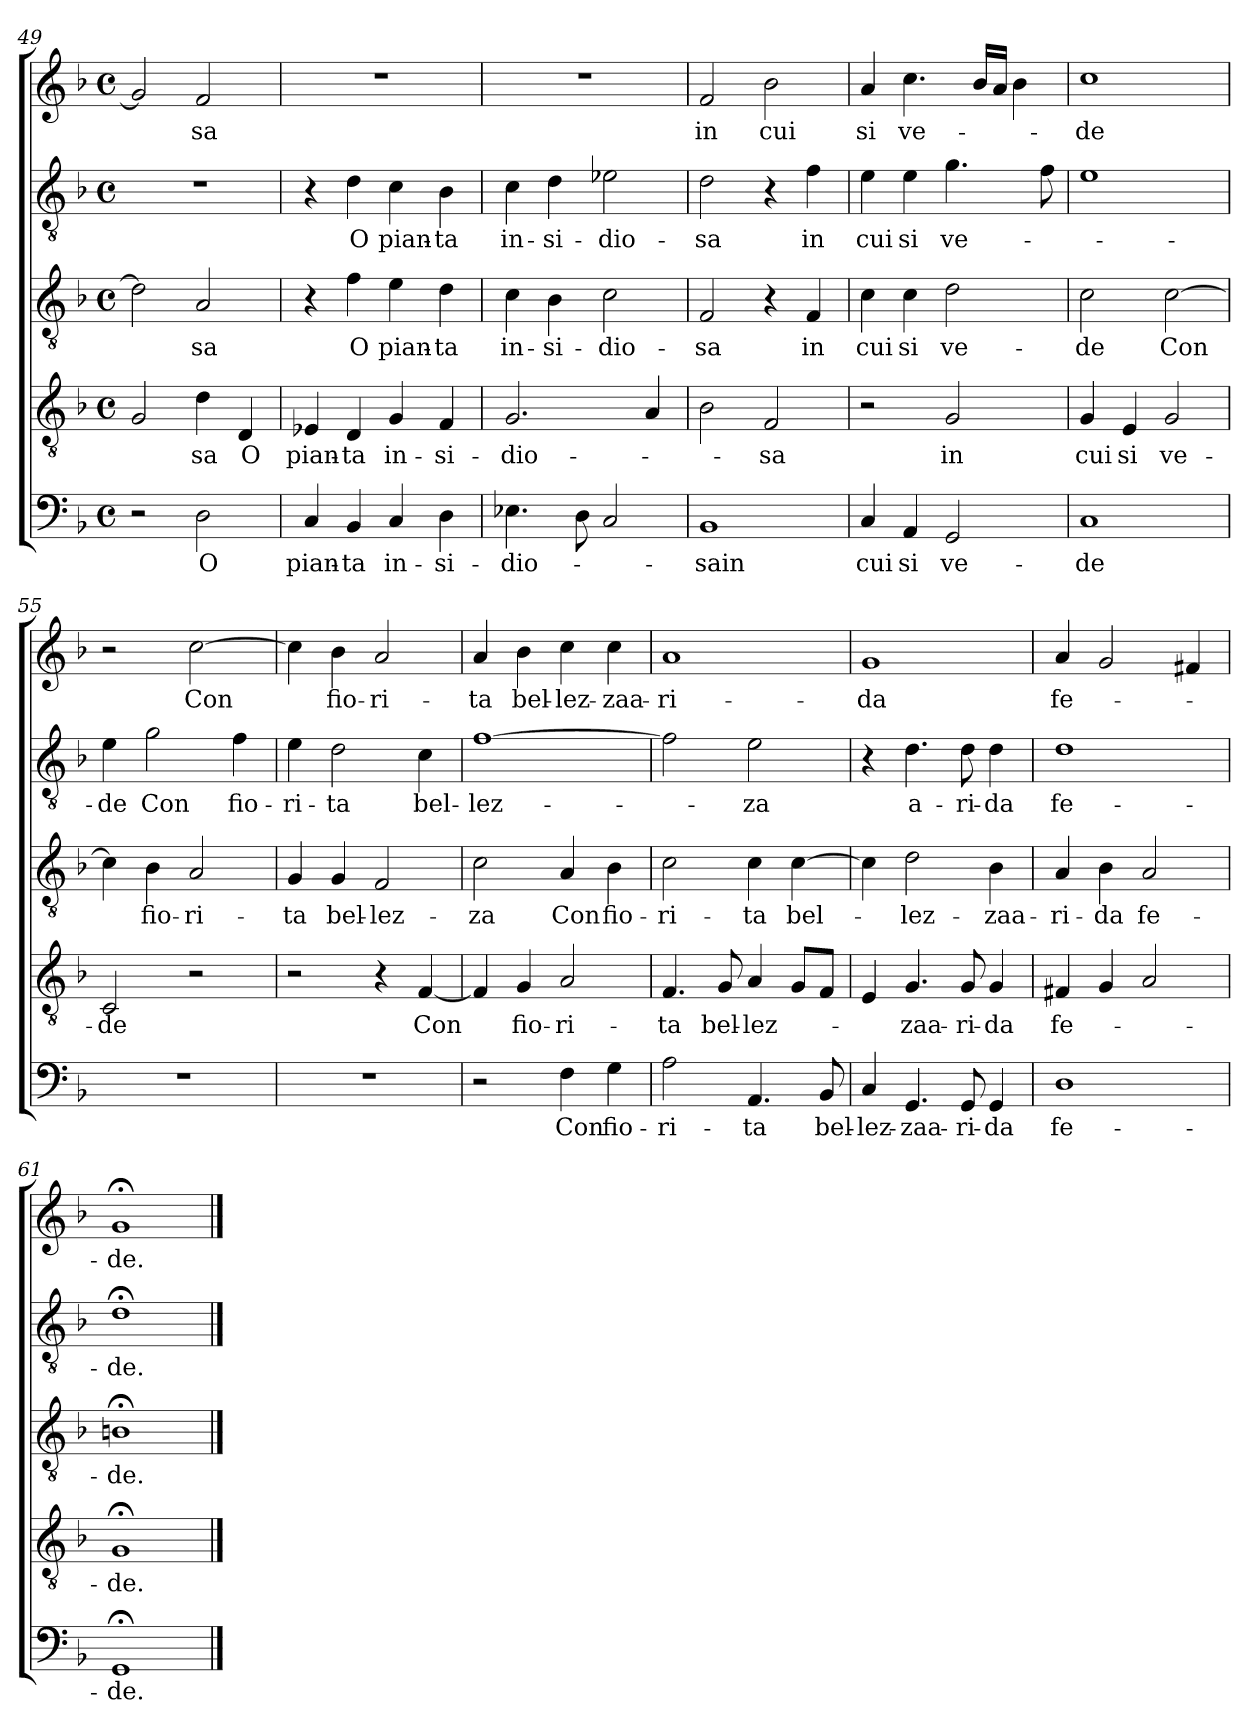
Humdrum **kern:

**kern	**text	**kern	**text	**kern	**text	**kern	**text	**kern	**text
*part5	*part5	*part4	*part4	*part3	*part3	*part2	*part2	*part1	*part1
*staff5	*staff5	*staff4	*staff4	*staff3	*staff3	*staff2	*staff2	*staff1	*staff1
*clefF4	*	*clefGv2	*	*clefGv2	*	*clefGv2	*	*clefG2	*
*k[b-]	*	*k[b-]	*	*k[b-]	*	*k[b-]	*	*k[b-]	*
*F:	*	*F:	*	*F:	*	*F:	*	*F:	*
*M4/4	*	*M4/4	*	*M4/4	*	*M4/4	*	*M4/4	*
*met(c)	*	*met(c)	*	*met(c)	*	*met(c)	*	*met(c)	*
=49	=49	=49	=49	=49	=49	=49	=49	=49	=49
2r	.	2G/	.	2d\]	.	1r	.	2g/]	.
2D\	O	4d\	-sa	2A/	-sa	.	.	2f/	-sa
.	.	4D/	O	.	.	.	.	.	.
=50	=50	=50	=50	=50	=50	=50	=50	=50	=50
4C/	pian-	4E-X/	pian-	4r	.	4r	.	1r	.
4BB-/	-ta	4D/	-ta	4f\	O	4d\	O	.	.
4C/	in-	4G/	in-	4e\	pian-	4c\	pian-	.	.
4D\	-si-	4F/	-si-	4d\	-ta	4B-\	-ta	.	.
!!LO:LB:g=z
=51	=51	=51	=51	=51	=51	=51	=51	=51	=51
4.E-X\	-dio-	2.G/	-dio-	4c\	in-	4c\	in-	1r	.
.	.	.	.	4B-\	-si-	4d\	-si-	.	.
8D\	.	.	.	.	.	.	.	.	.
2C/	.	.	.	2c\	-dio-	2e-X\	-dio-	.	.
.	.	4A/	.	.	.	.	.	.	.
=52	=52	=52	=52	=52	=52	=52	=52	=52	=52
1BB-	-sain	2B-\	.	2F/	-sa	2d\	-sa	2f/	in
.	.	2F/	-sa	4r	.	4r	.	2b-\	cui
.	.	.	.	4F/	in	4f\	in	.	.
=53	=53	=53	=53	=53	=53	=53	=53	=53	=53
4C/	cui	2r	.	4c\	cui	4e\	cui	4a/	si
4AA/	si	.	.	4c\	si	4e\	si	4.cc\	ve-
2GG/	ve-	2G/	in	2d\	ve-	4.g\	ve-	.	.
.	.	.	.	.	.	.	.	16b-/LL	.
.	.	.	.	.	.	.	.	16a/JJ	.
.	.	.	.	.	.	.	.	4b-\	.
.	.	.	.	.	.	8f\	.	.	.
=54	=54	=54	=54	=54	=54	=54	=54	=54	=54
1C	-de	4G/	cui	2c\	-de	1e	.	1cc	-de
.	.	4E/	si	.	.	.	.	.	.
.	.	2G/	ve-	[2c\	Con	.	.	.	.
=55	=55	=55	=55	=55	=55	=55	=55	=55	=55
1r	.	2C/	-de	4c\]	.	4e\	-de	2r	.
.	.	.	.	4B-\	fio-	2g\	Con	.	.
.	.	2r	.	2A/	-ri-	.	.	[2cc\	Con
.	.	.	.	.	.	4f\	fio-	.	.
!!LO:LB:g=z
=56	=56	=56	=56	=56	=56	=56	=56	=56	=56
1r	.	2r	.	4G/	-ta	4e\	-ri-	4cc\]	.
.	.	.	.	4G/	bel-	2d\	-ta	4b-\	fio-
.	.	4r	.	2F/	-lez-	.	.	2a/	-ri-
.	.	[4F/	Con	.	.	4c\	bel-	.	.
=57	=57	=57	=57	=57	=57	=57	=57	=57	=57
2r	.	4F/]	.	2c\	-za	[1f	-lez-	4a/	-ta
.	.	4G/	fio-	.	.	.	.	4b-\	bel-
4F\	Con	2A/	-ri-	4A/	Con	.	.	4cc\	-lez-
4G\	fio-	.	.	4B-\	fio-	.	.	4cc\	-zaa-
=58	=58	=58	=58	=58	=58	=58	=58	=58	=58
2A\	-ri-	4.F/	-ta	2c\	-ri-	2f\]	.	1a	-ri-
.	.	8G/	bel-	.	.	.	.	.	.
4.AA/	-ta	4A/	-lez-	4c\	-ta	2e\	-za	.	.
.	.	8G/L	.	[4c\	bel-	.	.	.	.
8BB-/	bel-	8F/J	.	.	.	.	.	.	.
=59	=59	=59	=59	=59	=59	=59	=59	=59	=59
4C/	-lez-	4E/	.	4c\]	.	4r	.	1g	-da
4.GG/	-zaa-	4.G/	-zaa-	2d\	-lez-	4.d\	a-	.	.
8GG/	-ri-	8G/	-ri-	.	.	8d\	-ri-	.	.
4GG/	-da	4G/	-da	4B-\	-zaa-	4d\	-da	.	.
=60	=60	=60	=60	=60	=60	=60	=60	=60	=60
1D	fe-	4F#X/	fe-	4A/	-ri-	1d	fe-	4a/	fe-
.	.	4G/	.	4B-\	-da	.	.	2g/	.
.	.	2A/	.	2A/	fe-	.	.	.	.
.	.	.	.	.	.	.	.	4f#X/	.
=61	=61	=61	=61	=61	=61	=61	=61	=61	=61
1GG;<	-de.	1G;<	-de.	1Bn;<	-de.	1d;<	-de.	1g;<	-de.
==	==	==	==	==	==	==	==	==	==
*-	*-	*-	*-	*-	*-	*-	*-	*-	*-
